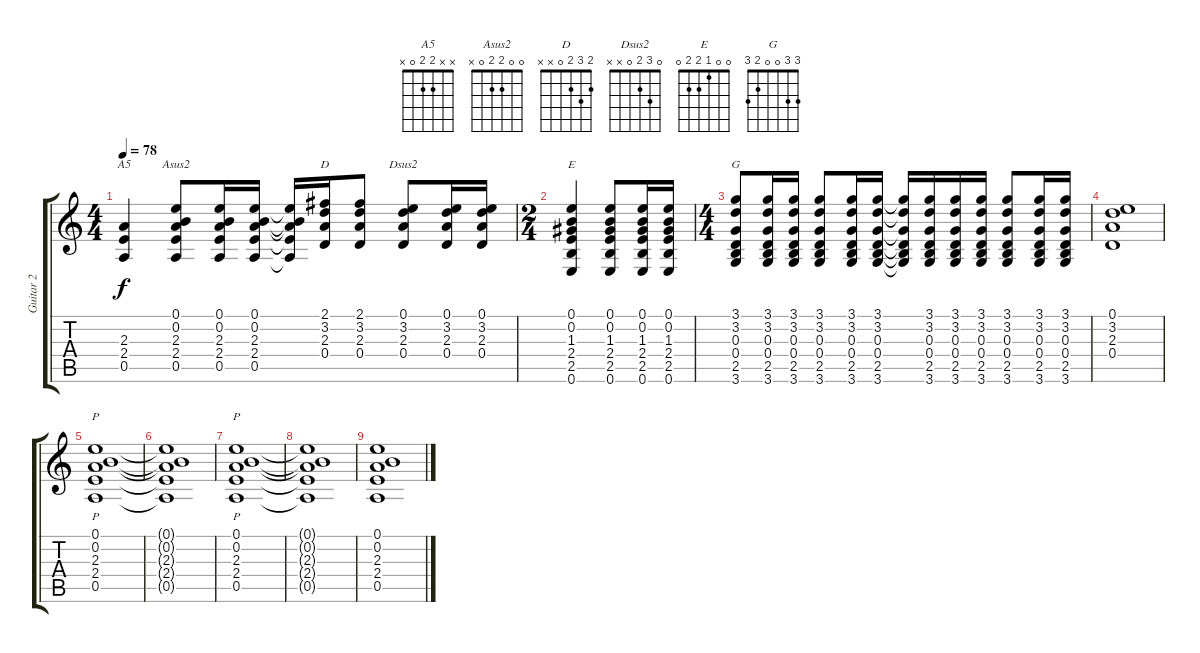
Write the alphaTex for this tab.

\track ("Guitar 2" "Guitar 2") {instrument acousticguitarsteel}
\staff {score tabs}
\tuning (E4 B3 G3 D3 A2 E2) {hide}
\chord ("A5" x x 2 2 0 x)
\chord ("Asus2" 0 0 2 2 0 x)
\chord ("D" 2 3 2 0 x x)
\chord ("Dsus2" 0 3 2 0 x x)
\chord ("E" 0 0 1 2 2 0)
\chord ("G" 3 3 0 0 2 3)
\ts (4 4)
\tempo 78
\clef g2
\ks c
(2.3 2.4 0.5).4{ch "A5" dy f} (0.1 0.2 2.3 2.4 0.5).8{ch "Asus2"} (0.1 0.2 2.3 2.4 0.5).16 (0.1 0.2 2.3 2.4 0.5).16 (0.1{t} 0.2{t} 2.3{t} 2.4{t} 0.5{t}).16 (2.1 3.2 2.3 0.4).16{ch "D"} (2.1 3.2 2.3 0.4).8 (0.1 3.2 2.3 0.4).8{ch "Dsus2"} (0.1 3.2 2.3 0.4).16 (0.1 3.2 2.3 0.4).16 |
\ts (2 4)
(0.1 0.2 1.3 2.4 2.5 0.6).4{ch "E"} (0.1 0.2 1.3 2.4 2.5 0.6).8 (0.1 0.2 1.3 2.4 2.5 0.6).16 (0.1 0.2 1.3 2.4 2.5 0.6).16 |
\ts (4 4)
(3.1 3.2 0.3 0.4 2.5 3.6).8{ch "G"} (3.1 3.2 0.3 0.4 2.5 3.6).16 (3.1 3.2 0.3 0.4 2.5 3.6).16 (3.1 3.2 0.3 0.4 2.5 3.6).8 (3.1 3.2 0.3 0.4 2.5 3.6).16 (3.1 3.2 0.3 0.4 2.5 3.6).16 (3.1{t} 3.2{t} 0.3{t} 0.4{t} 2.5{t} 3.6{t}).16 (3.1 3.2 0.3 0.4 2.5 3.6).16 (3.1 3.2 0.3 0.4 2.5 3.6).16 (3.1 3.2 0.3 0.4 2.5 3.6).16 (3.1 3.2 0.3 0.4 2.5 3.6).8 (3.1 3.2 0.3 0.4 2.5 3.6).16 (3.1 3.2 0.3 0.4 2.5 3.6).16 |
(0.1 3.2 2.3 0.4).1 |
(0.1 0.2 2.3 2.4 0.5).1{p} |
(0.1{t} 0.2{t} 2.3{t} 2.4{t} 0.5{t}).1 |
(0.1 0.2 2.3 2.4 0.5).1{p} |
(0.1{t} 0.2{t} 2.3{t} 2.4{t} 0.5{t}).1 |
(0.1 0.2 2.3 2.4 0.5).1
